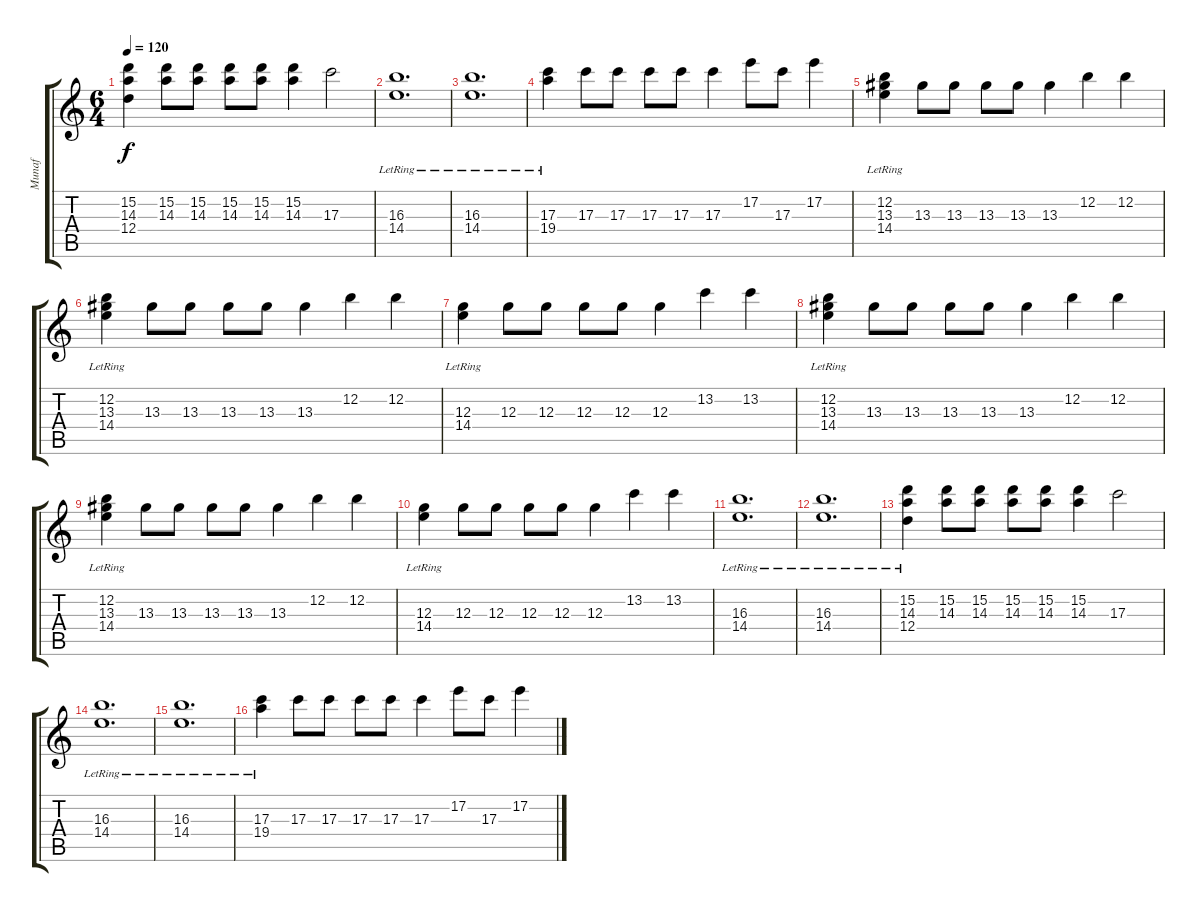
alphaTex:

\track ("Munaf" "Munaf") {instrument acousticguitarsteel}
\staff {score tabs}
\tuning (E4 B3 G3 D3 A2 E2) {hide}
\ts (6 4)
\tempo 120
\clef g2
\ks c
(15.2 14.3 12.4).4{dy f} (15.2 14.3).8 (15.2 14.3).8 (15.2 14.3).8 (15.2 14.3).8 (15.2 14.3).4 17.3.2 |
(16.3 14.4{lr}).1{d} |
(16.3 14.4{lr}).1{d} |
(17.3 19.4{lr}).4 17.3.8 17.3.8 17.3.8 17.3.8 17.3.4 17.2.8 17.3.8 17.2.4 |
(12.2 13.3{lr} 14.4).4 13.3.8 13.3.8 13.3.8 13.3.8 13.3.4 12.2.4 12.2.4 |
(12.2 13.3{lr} 14.4).4 13.3.8 13.3.8 13.3.8 13.3.8 13.3.4 12.2.4 12.2.4 |
(12.3{lr} 14.4).4 12.3.8 12.3.8 12.3.8 12.3.8 12.3.4 13.2.4 13.2.4 |
(12.2 13.3{lr} 14.4).4 13.3.8 13.3.8 13.3.8 13.3.8 13.3.4 12.2.4 12.2.4 |
(12.2 13.3{lr} 14.4).4 13.3.8 13.3.8 13.3.8 13.3.8 13.3.4 12.2.4 12.2.4 |
(12.3{lr} 14.4).4 12.3.8 12.3.8 12.3.8 12.3.8 12.3.4 13.2.4 13.2.4 |
(16.3 14.4{lr}).1{d} |
(16.3 14.4{lr}).1{d} |
(15.2 14.3 12.4{lr}).4 (15.2 14.3).8 (15.2 14.3).8 (15.2 14.3).8 (15.2 14.3).8 (15.2 14.3).4 17.3.2 |
(16.3 14.4{lr}).1{d} |
(16.3 14.4{lr}).1{d} |
(17.3 19.4{lr}).4 17.3.8 17.3.8 17.3.8 17.3.8 17.3.4 17.2.8 17.3.8 17.2.4
